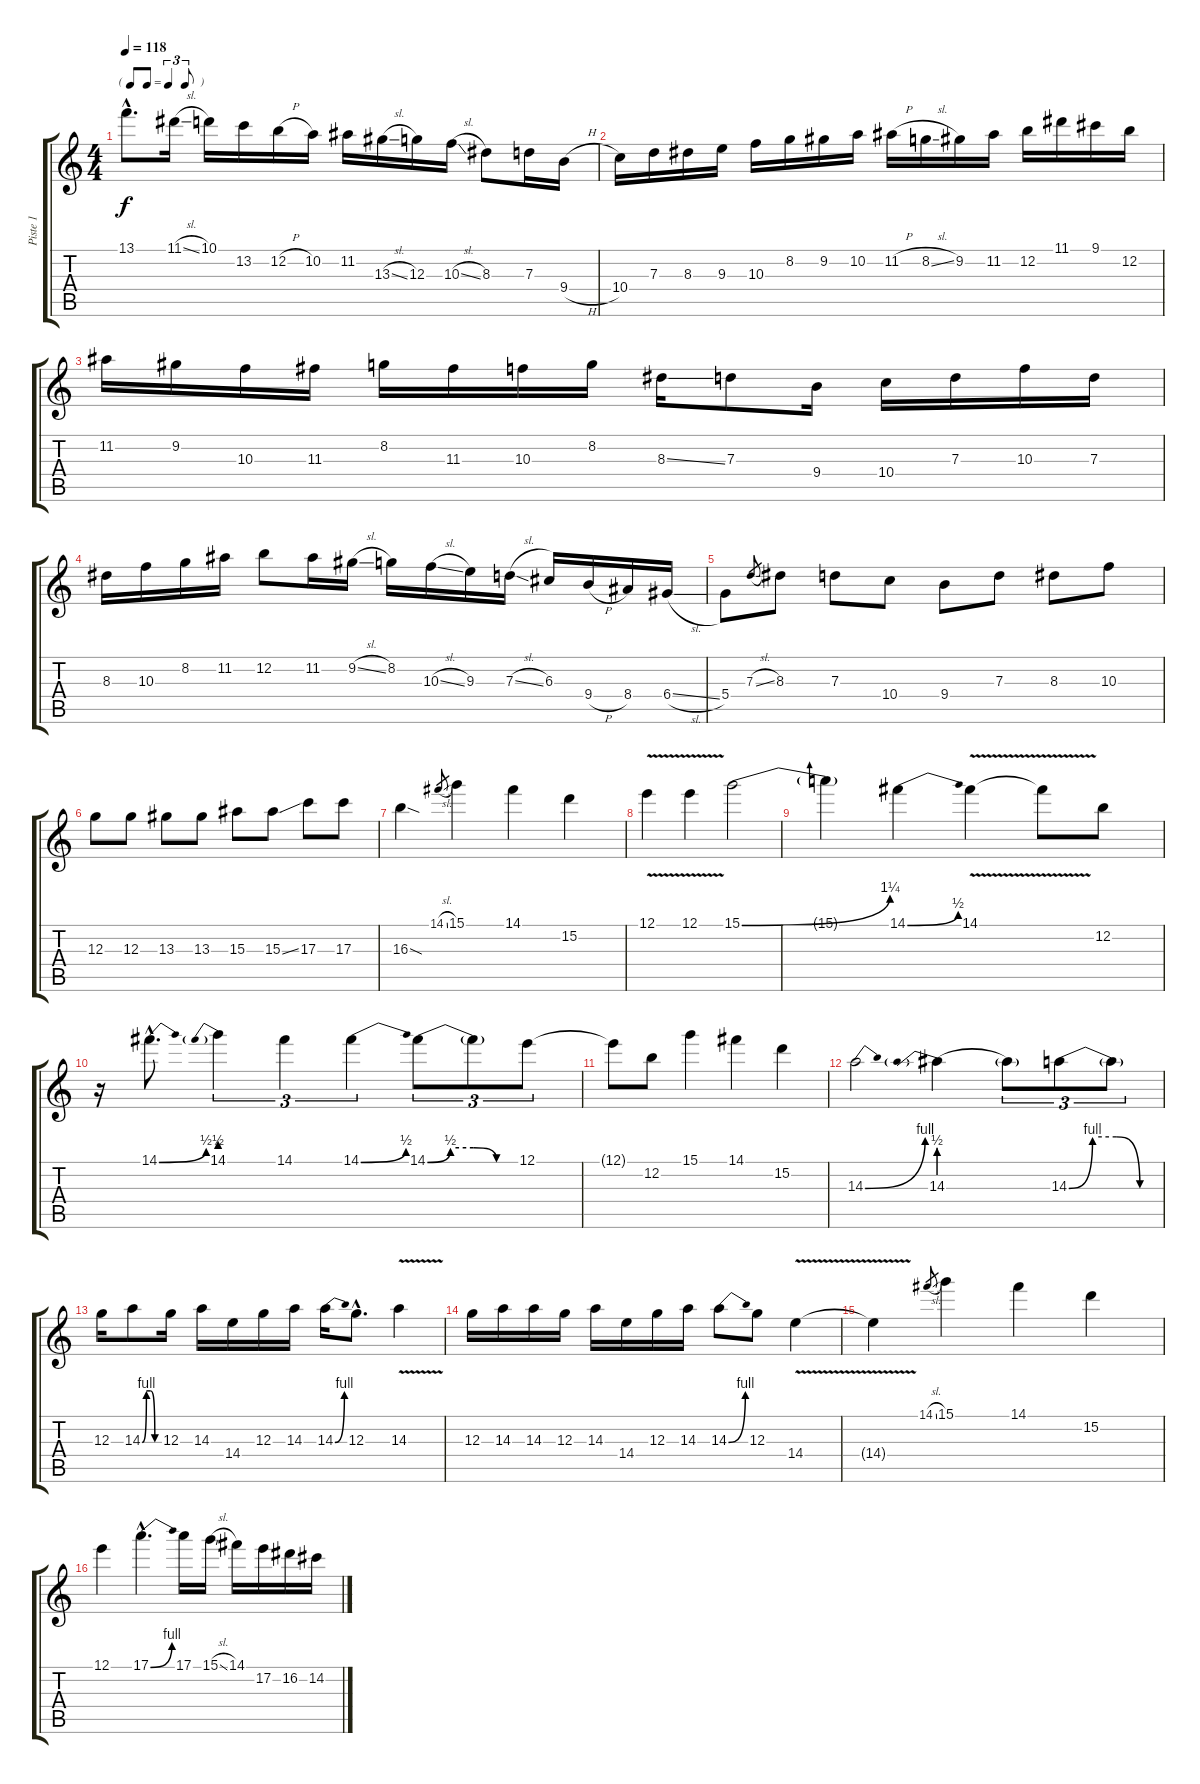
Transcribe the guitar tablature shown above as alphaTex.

\track ("Piste 1" "Piste 1") {instrument electricguitarjazz}
\staff {score tabs}
\tuning (E4 B3 G3 D3 A2 E2) {hide}
\ts (4 4)
\tf triplet8th
\tempo 118
\clef g2
\ks c
13.1{hac t}.8{d dy f} 11.1{sl}.16 10.1.16 13.2.16 12.2{h}.16 10.2.16 11.2.16 13.3{sl}.16 12.3.16 10.3{sl}.16 8.3.8 7.3.16 9.4{h}.16 |
10.4.16 7.3.16 8.3.16 9.3.16 10.3.16 8.2.16 9.2.16 10.2.16 11.2{h}.16 8.2{sl}.16 9.2.16 11.2.16 12.2.16 11.1.16 9.1.16 12.2.16 |
11.2.16 9.2.16 10.3.16 11.3.16 8.2.16 11.3.16 10.3.16 8.2.16 8.3{ss}.16 7.3.8 9.4.16 10.4.16 7.3.16 10.3.16 7.3.16 |
8.3.16 10.3.16 8.2.16 11.2.16 12.2.8 11.2.16 9.2{sl}.16 8.2.16 10.3{sl}.16 9.3.16 7.3{sl}.16 6.3.16 9.4{h}.16 8.4.16 6.4{sl}.16 |
5.4.8 7.3{sl}.8{gr} 8.3.8 7.3.8 10.4.8 9.4.8 7.3.8 8.3.8 10.3.8 |
12.3.8 12.3.8 13.3.8 13.3.8 15.3.8 15.3{ss}.8 17.3.8 17.3.8 |
16.3{sod}.4 14.1{sl}.8{gr} 15.1.4 14.1.4 15.2.4 |
12.1{v}.4 12.1{v}.4 15.1{be (bend 0 0 60 5)}.2 |
15.1{t}.4 14.1{be (bend 0 0 60 2)}.4 14.1{v}.4 14.1{t}.8 12.2.8 |
r.16 14.1{be (bend 0 0 60 2) hac}.8{d} 14.1{be (prebend 0 2 60 2)}.4{tu (3 2)} 14.1.4{tu (3 2)} 14.1{be (bend 0 0 60 2)}.4{tu (3 2)} 14.1{be (custom 0 0 15 2 30 2 45 0 60 0)}.8{tu (3 2)} 14.1{t}.8{tu (3 2)} 12.1.8{tu (3 2)} |
12.1{t}.8 12.2.8 15.1.4 14.1.4 15.2.4 |
14.3{be (bend 0 0 60 4)}.2 14.3{be (prebend 0 2 60 2)}.4 14.3{t}.8{tu (3 2)} 14.3{be (custom 0 0 15 4 30 4 45 0 60 0)}.8{tu (3 2)} 14.3{t}.8{tu (3 2)} |
12.3.16 14.3{be (custom 0 0 15 4 30 4 45 0 60 0)}.8 12.3.16 14.3.16 14.4.16 12.3.16 14.3.16 14.3{be (bend 0 0 60 4)}.16 12.3{hac}.8{d} 14.3{v}.4 |
12.3.16 14.3.16 14.3.16 12.3.16 14.3.16 14.4.16 12.3.16 14.3.16 14.3{be (bend 0 0 60 4)}.8 12.3.8 14.4{v}.4 |
14.4{t}.4 14.1{sl}.8{gr} 15.1.4 14.1.4 15.2.4 |
12.1.4 17.1{be (bend 0 0 60 4) hac}.4{d} 17.1.16 15.1{sl}.16 14.1.16 17.2.16 16.2.16 14.2.16
